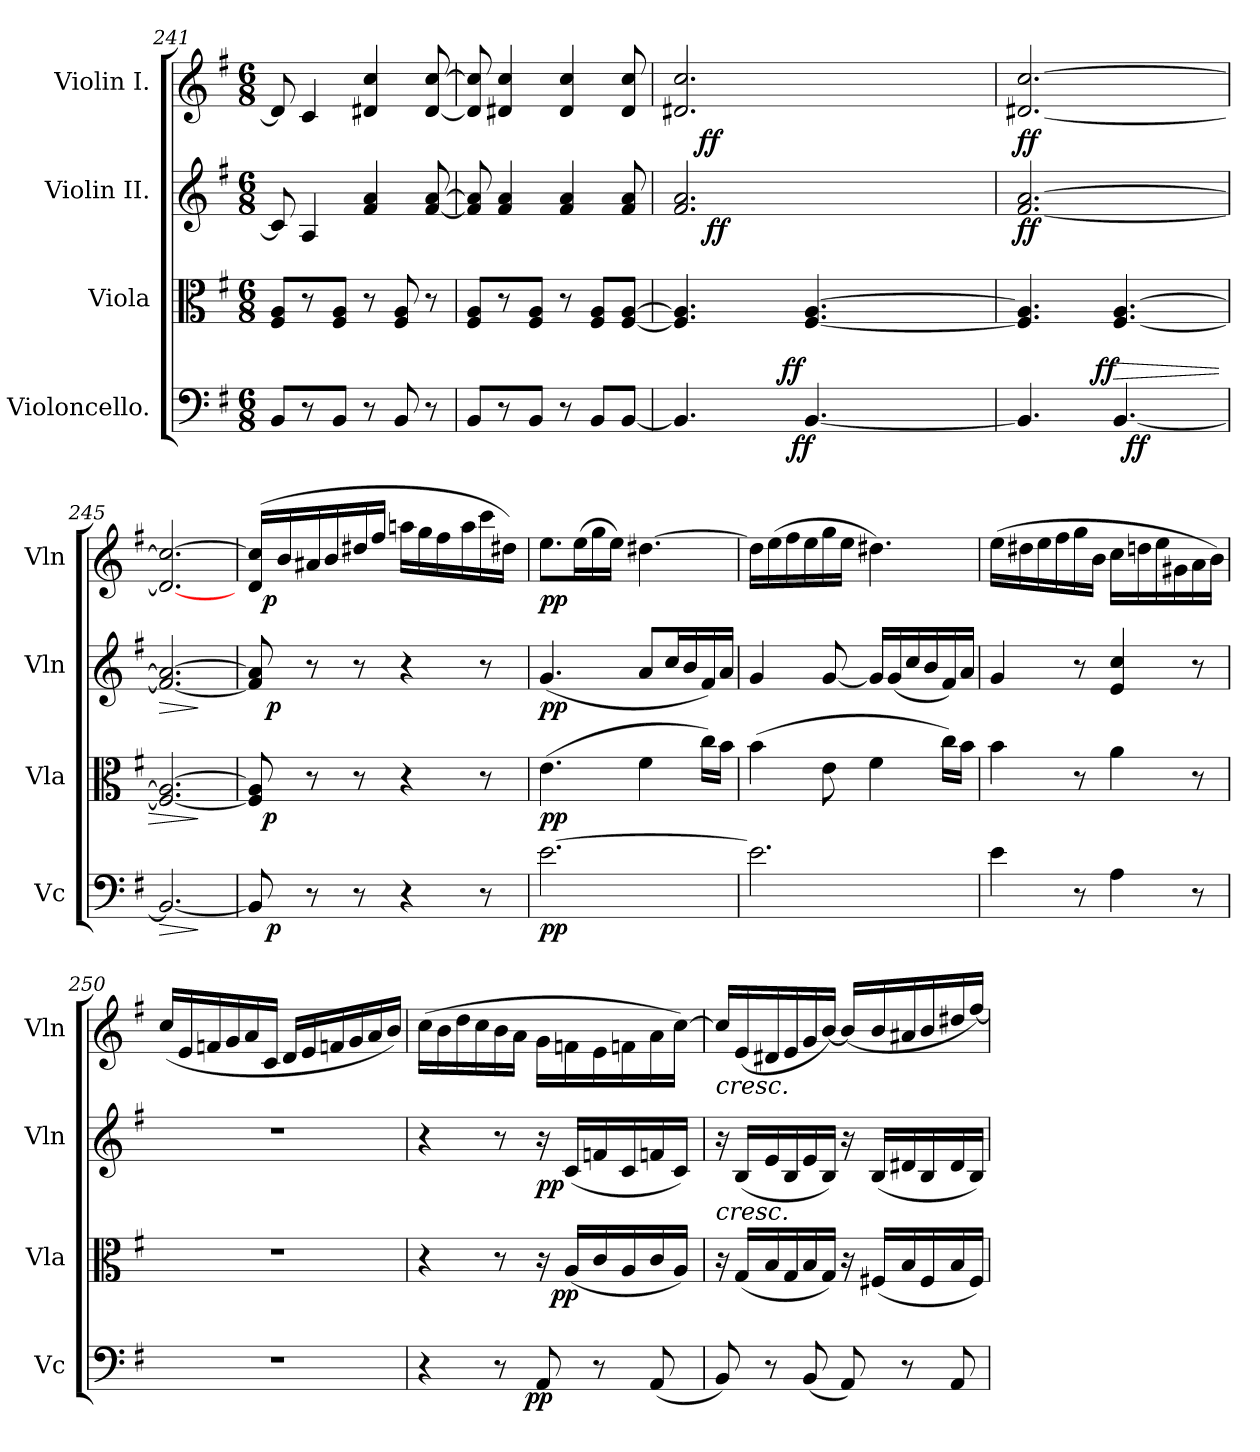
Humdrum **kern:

**kern	**dynam	**kern	**dynam	**kern	**dynam	**kern	**dynam
*part4	*part4	*part3	*part3	*part2	*part2	*part1	*part1
*staff4	*staff4	*staff3	*staff3	*staff2	*staff2	*staff1	*staff1
*I"Violoncello.	*	*I"Viola	*	*I"Violin II.	*	*I"Violin I.	*
*I'Vc	*	*I'Vla	*	*I'Vln	*	*I'Vln	*
*clefF4	*	*clefC3	*	*clefG2	*	*clefG2	*
*k[f#]	*	*k[f#]	*	*k[f#]	*	*k[f#]	*
*e:	*	*e:	*	*e:	*	*e:	*
*M6/8	*	*M6/8	*	*M6/8	*	*M6/8	*
=241	=241	=241	=241	=241	=241	=241	=241
8BB/L	.	8F#/ 8A/L	.	8c/]	.	8d#/]	.
8r	.	8r	.	4A/	.	4c/	.
8BB/J	.	8F#/ 8A/J	.	.	.	.	.
8r	.	8r	.	4f#/ 4a/	.	4d#X/ 4cc/	.
8BB/	.	8F#/ 8A/	.	.	.	.	.
8r	.	8r	.	[8f#/ [8a/	.	[8d#/ [8cc/	.
=242	=242	=242	=242	=242	=242	=242	=242
8BB/L	.	8F#/ 8A/L	.	8f#/] 8a/]	.	8d#/] 8cc/]	.
8r	.	8r	.	4f#/ 4a/	.	4d#X/ 4cc/	.
8BB/J	.	8F#/ 8A/J	.	.	.	.	.
8r	.	8r	.	4f#/ 4a/	.	4d#/ 4cc/	.
8BB/L	.	8F#/ 8A/L	.	.	.	.	.
[8BB/J	.	[8F#/ [8A/J	.	8f#/ 8a/	.	8d#/ 8cc/	.
=243	=243	=243	=243	=243	=243	=243	=243
*^	*	*^	*	*^	*	*^	*
4.BB/]	4ryy	.	4.F#/] 4.A/]	4ryy	.	2.f#/ 2.a/	16ryy	.	2.d#X/ 2.cc/	32ryy	.
.	.	.	.	.	.	.	.	.	.	64ryy	.
.	.	.	.	.	.	.	.	.	.	512ryy	.
.	.	.	.	.	.	.	.	.	.	1024ryy	.
.	.	.	.	.	.	.	.	.	.	4096ryy	.
!	!	!	!	!	!	!	!	!	!	!	!LO:DY:b
.	.	.	.	.	.	.	.	.	.	2ryy	ff
!	!	!	!	!	!	!	!	!LO:DY:b	!	!	!
.	.	.	.	.	.	.	2ryy	ff	.	.	.
.	16.ryy	.	.	16ryy	.	.	.	.	.	.	.
.	.	.	.	128ryy	.	.	.	.	.	.	.
.	.	.	.	256ryy	.	.	.	.	.	.	.
.	.	.	.	1024ryy	.	.	.	.	.	.	.
!	!	!	!	!	!LO:DY:b	!	!	!	!	!	!
.	.	.	.	4ryy	ff	.	.	.	.	.	.
!	!	!LO:DY:b	!	!	!	!	!	!	!	!	!
.	4ryy	ff	.	.	.	.	.	.	.	.	.
[4.BB/	.	.	[4.F#/ [4.A/	.	.	.	.	.	.	.	.
.	.	.	.	.	.	.	.	.	.	8ryy	.
.	.	.	.	.	.	.	8.ryy	.	.	.	.
.	.	.	.	8ryy	.	.	.	.	.	.	.
.	8ryy	.	.	.	.	.	.	.	.	.	.
.	.	.	.	.	.	.	.	.	.	16ryy	.
.	.	.	.	32ryy	.	.	.	.	.	.	.
.	32ryy	.	.	.	.	.	.	.	.	.	.
.	.	.	.	64ryy	.	.	.	.	.	.	.
.	.	.	.	.	.	.	.	.	.	128ryy	.
.	.	.	.	.	.	.	.	.	.	256ryy	.
.	.	.	.	512.ryy	.	.	.	.	.	.	.
.	.	.	.	.	.	.	.	.	.	2048.ryy	.
=244	=244	=244	=244	=244	=244	=244	=244	=244	=244	=244	=244
!	!	!	!	!	!	!	!	!LO:DY:b	!	!	!LO:DY:b
*	*	*	*	*	*	*v	*v	*	*	*	*
*	*	*	*	*	*	*	*	*v	*v	*
4.BB/]	4ryy	.	4.F#/] 4.A/]	4ryy	.	[2.f#/ [2.a/	ff	[2.d#X/ [2.cc/	ff
.	8ryy	.	.	16ryy	.	.	.	.	.
.	.	.	.	128ryy	.	.	.	.	.
.	.	.	.	256ryy	.	.	.	.	.
.	.	.	.	1024ryy	.	.	.	.	.
!	!	!	!	!	!LO:DY:b	!	!	!	!
.	.	.	.	4ryy	ff	.	.	.	.
!	!	!	!	!	!LO:HP:b	!	!	!	!
[4.BB/	32ryy	.	[4.F#/ [4.A/	.	>	.	.	.	.
!	!	!LO:DY:b	!	!	!	!	!	!	!
.	4ryy	ff	.	.	.	.	.	.	.
.	.	.	.	8ryy	.	.	.	.	.
.	16.ryy	.	.	.	.	.	.	.	.
.	.	.	.	32ryy	.	.	.	.	.
.	.	.	.	64ryy	.	.	.	.	.
.	.	.	.	512.ryy	.	.	.	.	.
=245	=245	=245	=245	=245	=245	=245	=245	=245	=245
!	!	!LO:HP:b	!	!	!	!	!LO:HP:b	!	!
*v	*v	*	*	*	*	*	*	*	*
*	*	*v	*v	*	*	*	*	*
2.BB/_	>	2.F#/_ 2.A/_	.	2.f#/_ 2.a/_	>	2.d#/_ 2.cc/_	.
.	]	.	]	.	]	.	.
=246	=246	=246	=246	=246	=246	=246	=246
*^	*	*^	*	*^	*	*^	*
8BB/]	32ryy	.	8F#/] 8A/]	64ryy	.	8f#/] 8a/]	32ryy	.	(>16d/ 16cc/]LL	64ryy	.
.	.	.	.	128ryy	.	.	.	.	.	128ryy	.
.	.	.	.	1024.ryy	.	.	.	.	.	1024.ryy	.
!	!	!	!	!	!LO:DY:b	!	!	!	!	!	!LO:DY:b
.	.	.	.	2ryy	p	.	.	.	.	2ryy	p
!	!	!LO:DY:b	!	!	!	!	!	!LO:DY:b	!	!	!
.	2ryy	p	.	.	.	.	2ryy	p	.	.	.
.	.	.	.	.	.	.	.	.	16b/	.	.
8r	.	.	8r	.	.	8r	.	.	16a#X/	.	.
.	.	.	.	.	.	.	.	.	16b/	.	.
8r	.	.	8r	.	.	8r	.	.	16dd#X/	.	.
.	.	.	.	.	.	.	.	.	16ff#/JJ	.	.
4r	.	.	4r	.	.	4r	.	.	16aan\LL	.	.
.	.	.	.	.	.	.	.	.	16gg\	.	.
.	.	.	.	.	.	.	.	.	16ff#\	.	.
.	.	.	.	8ryy	.	.	.	.	.	8ryy	.
.	8..ryy	.	.	.	.	.	8..ryy	.	.	.	.
.	.	.	.	.	.	.	.	.	16aa\	.	.
8r	.	.	8r	.	.	8r	.	.	16ccc\	.	.
.	.	.	.	16ryy	.	.	.	.	.	16ryy	.
.	.	.	.	.	.	.	.	.	16dd#X\JJ)	.	.
.	.	.	.	32ryy	.	.	.	.	.	32ryy	.
.	.	.	.	256ryy	.	.	.	.	.	256ryy	.
.	.	.	.	512ryy	.	.	.	.	.	512ryy	.
.	.	.	.	2048ryy	.	.	.	.	.	2048ryy	.
!!LO:PB:g=z
=247	=247	=247	=247	=247	=247	=247	=247	=247	=247	=247	=247
!	!	!LO:DY:b	!	!	!LO:DY:b	!	!	!LO:DY:b	!	!	!LO:DY:b
*v	*v	*	*	*	*	*v	*v	*	*v	*v	*
*	*	*v	*v	*	*	*	*	*
[2.e\	pp	(>4.e\	pp	(<4.g/	pp	8.ee\L	pp
.	.	.	.	.	.	(>16ee\L	.
.	.	.	.	.	.	16gg\	.
.	.	.	.	.	.	16ee\JJ)	.
.	.	4f#\	.	8a/L	.	[4.dd#X\	.
.	.	.	.	16cc/L	.	.	.
.	.	.	.	16b/	.	.	.
.	.	16cc\LL)	.	16f#/)	.	.	.
.	.	16b\JJ	.	16a/JJ	.	.	.
=248	=248	=248	=248	=248	=248	=248	=248
2.e\]	.	(>4b\	.	4g/	.	16dd#\LL]	.
.	.	.	.	.	.	(>16ee\	.
.	.	.	.	.	.	16ff#\	.
.	.	.	.	.	.	16ee\	.
.	.	8e\	.	[8g/	.	16gg\	.
.	.	.	.	.	.	16ee\JJ	.
.	.	4f#\	.	16g/LL]	.	4.dd#X\)	.
.	.	.	.	(<16g/	.	.	.
.	.	.	.	16cc/	.	.	.
.	.	.	.	16b/	.	.	.
.	.	16cc\LL)	.	16f#/)	.	.	.
.	.	16b\JJ	.	16a/JJ	.	.	.
=249	=249	=249	=249	=249	=249	=249	=249
4e\	.	4b\	.	4g/	.	(>16ee\LL	.
.	.	.	.	.	.	16dd#X\	.
.	.	.	.	.	.	16ee\	.
.	.	.	.	.	.	16ff#\	.
8r	.	8r	.	8r	.	16gg\	.
.	.	.	.	.	.	16b\JJ	.
4A\	.	4a\	.	4e/ 4cc/	.	16cc\LL	.
.	.	.	.	.	.	16ddn\	.
.	.	.	.	.	.	16ee\	.
.	.	.	.	.	.	16g#X\	.
8r	.	8r	.	8r	.	16a\	.
.	.	.	.	.	.	16b\JJ)	.
=250	=250	=250	=250	=250	=250	=250	=250
2.r	.	2.r	.	2.r	.	(<16cc/LL	.
.	.	.	.	.	.	16e/	.
.	.	.	.	.	.	16fn/	.
.	.	.	.	.	.	16g/	.
.	.	.	.	.	.	16a/	.
.	.	.	.	.	.	16c/JJ	.
.	.	.	.	.	.	16d/LL	.
.	.	.	.	.	.	16e/	.
.	.	.	.	.	.	16fn/	.
.	.	.	.	.	.	16g/	.
.	.	.	.	.	.	16a/	.
.	.	.	.	.	.	16b/JJ)	.
=251	=251	=251	=251	=251	=251	=251	=251
*^	*	*^	*	*	*	*	*
4r	4ryy	.	4r	4ryy	.	4r	.	(>16cc\LL	.
.	.	.	.	.	.	.	.	16b\	.
.	.	.	.	.	.	.	.	16dd\	.
.	.	.	.	.	.	.	.	16cc\	.
8r	16.ryy	.	8r	8ryy	.	8r	.	16b\	.
.	.	.	.	.	.	.	.	16a\JJ	.
!	!	!LO:DY:b	!	!	!	!	!	!	!
.	4ryy	pp	.	.	.	.	.	.	.
!	!	!	!	!	!	!	!LO:DY:b	!	!
8AA/	.	.	16r	64ryy	.	16r	pp	16g\LL	.
.	.	.	.	128ryy	.	.	.	.	.
.	.	.	.	1024.ryy	.	.	.	.	.
!	!	!	!	!	!LO:DY:b	!	!	!	!
.	.	.	.	4ryy	pp	.	.	.	.
.	.	.	(<16A/LL	.	.	(<16c/LL	.	16fn\	.
8r	.	.	16c/	.	.	16fn/	.	16e\	.
.	.	.	16A/	.	.	16c/	.	16fn\	.
.	8ryy	.	.	.	.	.	.	.	.
(<8AA/	.	.	16c/	.	.	16fn/	.	16a\	.
.	.	.	.	16ryy	.	.	.	.	.
.	.	.	16A/JJ)	.	.	16c/JJ)	.	[16cc\JJ)	.
.	.	.	.	32ryy	.	.	.	.	.
.	32ryy	.	.	.	.	.	.	.	.
.	.	.	.	256ryy	.	.	.	.	.
.	.	.	.	512ryy	.	.	.	.	.
.	.	.	.	2048ryy	.	.	.	.	.
!!LO:LB:g=z
=252	=252	=252	=252	=252	=252	=252	=252	=252	=252
!	!	!	!	!	!	!	!	!LO:TX:b:i:t=cresc.	!
!	!	!	!	!	!	!LO:TX:b:i:t=cresc.	!	!	!
!	!	!	!LO:TX:b:i:t=cresc.	!	!	!	!	!	!
!LO:TX:b:i:t=cresc.	!	!	!	!	!	!	!	!	!
*v	*v	*	*	*	*	*	*	*	*
*	*	*v	*v	*	*	*	*	*
8BB/)	.	16r	.	16r	.	16cc/LL]	.
.	.	(<16G/LL	.	(<16B/LL	.	(<16e/	.
8r	.	16B/	.	16e/	.	16d#X/	.
.	.	16G/	.	16B/	.	16e/	.
(<8BB/	.	16B/	.	16e/	.	16g/	.
.	.	16G/JJ)	.	16B/JJ)	.	[16b/JJ)	.
8AA/)	.	16r	.	16r	.	(<16b/LL]	.
.	.	(<16F#X/LL	.	(<16B/LL	.	16b/	.
8r	.	16B/	.	16d#X/	.	16a#X/	.
.	.	16F#/	.	16B/	.	16b/	.
8AA/	.	16B/	.	16d#/	.	16dd#X/	.
.	.	16F#/JJ)	.	16B/JJ)	.	[16ff#/JJ)	.
=	=	=	=	=	=	=	=
*-	*-	*-	*-	*-	*-	*-	*-
